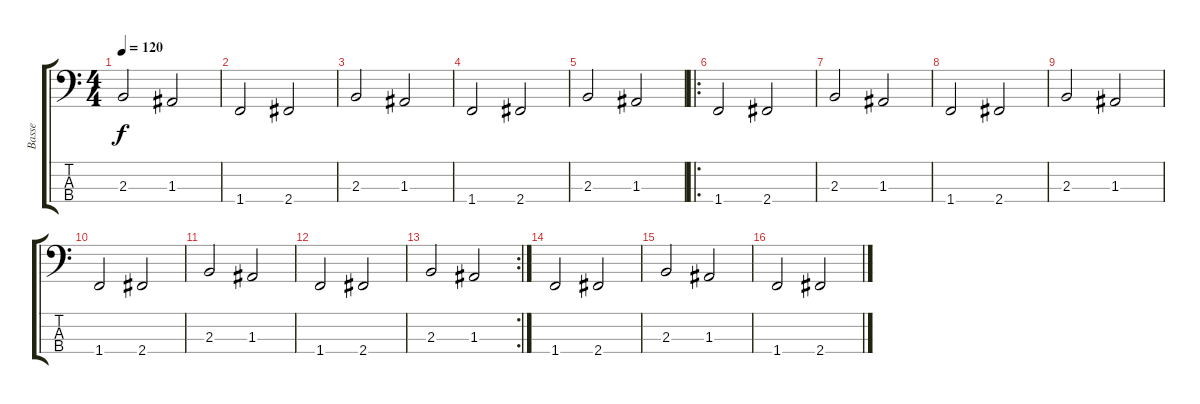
\track ("Basse" "Basse") {instrument electricbassfinger}
\staff {score tabs}
\tuning (G2 D2 A1 E1) {hide}
\ts (4 4)
\tempo 120
\clef f4
\ks c
2.3.2{dy f} 1.3.2 |
1.4.2 2.4.2 |
2.3.2 1.3.2 |
1.4.2 2.4.2 |
2.3.2 1.3.2 |
\ro
1.4.2 2.4.2 |
2.3.2 1.3.2 |
1.4.2 2.4.2 |
2.3.2 1.3.2 |
1.4.2 2.4.2 |
2.3.2 1.3.2 |
1.4.2 2.4.2 |
\rc 2
2.3.2 1.3.2 |
1.4.2 2.4.2 |
2.3.2 1.3.2 |
1.4.2 2.4.2
